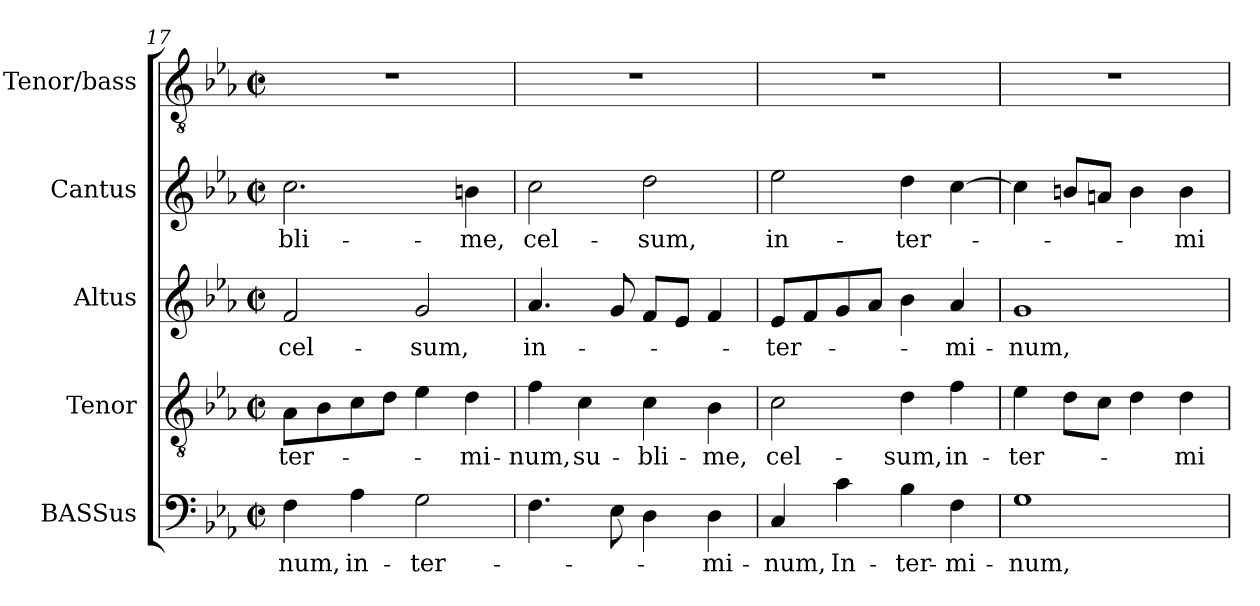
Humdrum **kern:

**kern	**text	**kern	**text	**kern	**text	**kern	**text	**kern
*part5	*part5	*part4	*part4	*part3	*part3	*part2	*part2	*part1
*staff5	*staff5	*staff4	*staff4	*staff3	*staff3	*staff2	*staff2	*staff1
*I"BASSus	*	*I"Tenor	*	*I"Altus	*	*I"Cantus	*	*I"Tenor/bass
*I'B.	*	*I'T.	*	*I'A.	*	*I'C.	*	*I't./b.
*clefF4	*	*clefGv2	*	*clefG2	*	*clefG2	*	*clefGv2
*	*	*ITrd7c12	*	*	*	*	*	*ITrd7c12
*k[b-e-a-]	*	*k[b-e-a-]	*	*k[b-e-a-]	*	*k[b-e-a-]	*	*k[b-e-a-]
*E-:	*	*E-:	*	*E-:	*	*E-:	*	*E-:
*M2/2	*	*M2/2	*	*M2/2	*	*M2/2	*	*M2/2
*met(c|)	*	*met(c|)	*	*met(c|)	*	*met(c|)	*	*met(c|)
=17	=17	=17	=17	=17	=17	=17	=17	=17
!	!LO:LY:b:color=#000000	!	!	!	!	!	!	!
!	!	!	!LO:LY:b:color=#000000	!	!	!	!	!
!	!	!	!	!	!LO:LY:b:color=#000000	!	!	!
!	!	!	!	!	!	!	!LO:LY:b:color=#000000	!
4Fi\	-num,	8AA-i\L	-ter-	2fi/	cel-	2.cci\	-bli-	1r
.	.	8BB-i\	.	.	.	.	.	.
!	!LO:LY:b:color=#000000	!	!	!	!	!	!	!
4A-i\	in-	8Ci\	.	.	.	.	.	.
.	.	8Di\J	.	.	.	.	.	.
!	!LO:LY:b:color=#000000	!	!	!	!	!	!	!
!	!	!	!	!	!LO:LY:b:color=#000000	!	!	!
2Gi\	-ter-	4E-i\	.	2gi/	-sum,	.	.	.
!	!	!	!LO:LY:b:color=#000000	!	!	!	!	!
!	!	!	!	!	!	!	!LO:LY:b:color=#000000	!
.	.	4Di\	-mi-	.	.	4bni\	-me,	.
=18	=18	=18	=18	=18	=18	=18	=18	=18
!	!	!	!LO:LY:b:color=#000000	!	!	!	!	!
!	!	!	!	!	!LO:LY:b:color=#000000	!	!	!
!	!	!	!	!	!	!	!LO:LY:b:color=#000000	!
4.Fi\	.	4Fi\	-num,	4.a-i/	in-	2cci\	cel-	1r
!	!	!	!LO:LY:b:color=#000000	!	!	!	!	!
.	.	4Ci\	su-	.	.	.	.	.
8E-i\	.	.	.	8gi/	.	.	.	.
!	!	!	!LO:LY:b:color=#000000	!	!	!	!	!
!	!	!	!	!	!	!	!LO:LY:b:color=#000000	!
4Di\	.	4Ci\	-bli-	8fi/L	.	2ddi\	-sum,	.
.	.	.	.	8e-i/J	.	.	.	.
!	!LO:LY:b:color=#000000	!	!	!	!	!	!	!
!	!	!	!LO:LY:b:color=#000000	!	!	!	!	!
4Di\	-mi-	4BB-i\	-me,	4fi/	.	.	.	.
=19	=19	=19	=19	=19	=19	=19	=19	=19
!	!LO:LY:b:color=#000000	!	!	!	!	!	!	!
!	!	!	!LO:LY:b:color=#000000	!	!	!	!	!
!	!	!	!	!	!LO:LY:b:color=#000000	!	!	!
!	!	!	!	!	!	!	!LO:LY:b:color=#000000	!
4Ci/	-num,	2Ci\	cel-	8e-i/L	-ter-	2ee-i\	in-	1r
.	.	.	.	8fi/	.	.	.	.
!	!LO:LY:b:color=#000000	!	!	!	!	!	!	!
4ci\	In-	.	.	8gi/	.	.	.	.
.	.	.	.	8a-i/J	.	.	.	.
!	!LO:LY:b:color=#000000	!	!	!	!	!	!	!
!	!	!	!LO:LY:b:color=#000000	!	!	!	!	!
!	!	!	!	!	!	!	!LO:LY:b:color=#000000	!
4B-i\	-ter-	4Di\	-sum,	4b-i\	.	4ddi\	-ter-	.
!	!LO:LY:b:color=#000000	!	!	!	!	!	!	!
!	!	!	!LO:LY:b:color=#000000	!	!	!	!	!
!	!	!	!	!	!LO:LY:b:color=#000000	!	!	!
4Fi\	-mi-	4Fi\	in-	4a-i/	-mi-	[>4cci\	.	.
=20	=20	=20	=20	=20	=20	=20	=20	=20
!	!LO:LY:b:color=#000000	!	!	!	!	!	!	!
!	!	!	!LO:LY:b:color=#000000	!	!	!	!	!
!	!	!	!	!	!LO:LY:b:color=#000000	!	!	!
1Gi	-num,	4E-i\	-ter-	1gi	-num,	4cci\]	.	1r
.	.	8Di\L	.	.	.	8bni/L	.	.
.	.	8Ci\J	.	.	.	8ani/J	.	.
.	.	4Di\	.	.	.	4bi\	.	.
!	!	!	!LO:LY:b:color=#000000	!	!	!	!	!
!	!	!	!	!	!	!	!LO:LY:b:color=#000000	!
.	.	4Di\	-mi-	.	.	4bi\	-mi-	.
=	=	=	=	=	=	=	=	=
*-	*-	*-	*-	*-	*-	*-	*-	*-
